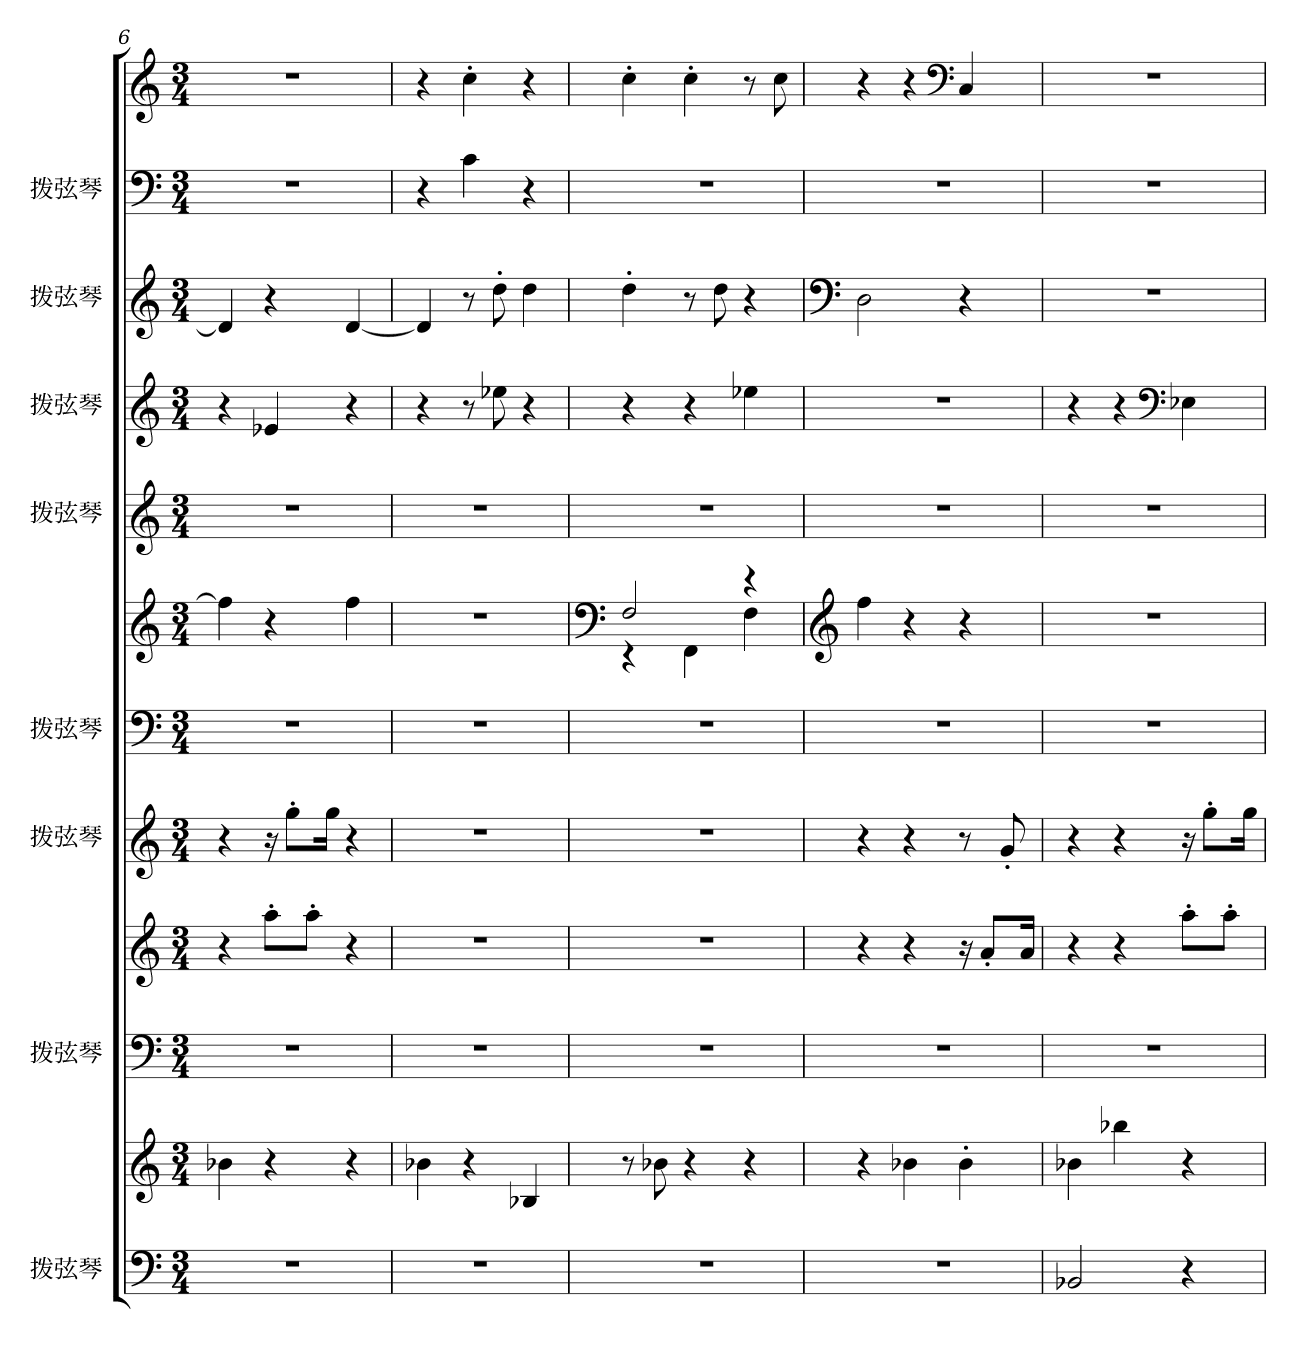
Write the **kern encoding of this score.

**kern	**kern	**kern	**kern	**kern	**kern	**kern	**kern	**kern	**kern	**kern	**kern
*part8	*part8	*part7	*part7	*part6	*part5	*part5	*part4	*part3	*part2	*part1	*part1
*staff12	*staff11	*staff10	*staff9	*staff8	*staff7	*staff6	*staff5	*staff4	*staff3	*staff2	*staff1
*I"拨弦琴	*	*I"拨弦琴	*	*I"拨弦琴	*I"拨弦琴	*	*I"拨弦琴	*I"拨弦琴	*I"拨弦琴	*I"拨弦琴	*
!!LO:PB:g=z
*clefF4	*clefG2	*clefF4	*clefG2	*clefG2	*clefF4	*clefG2	*clefG2	*clefG2	*clefG2	*clefF4	*clefG2
*k[]	*k[]	*k[]	*k[]	*k[]	*k[]	*k[]	*k[]	*k[]	*k[]	*k[]	*k[]
*M3/4	*M3/4	*M3/4	*M3/4	*M3/4	*M3/4	*M3/4	*M3/4	*M3/4	*M3/4	*M3/4	*M3/4
=6	=6	=6	=6	=6	=6	=6	=6	=6	=6	=6	=6
2.r	4b-X\	2.r	4r	4r	2.r	4ff\]	2.r	4r	4d/]	2.r	2.r
.	4r	.	8aa'\L	16r	.	4r	.	4e-X/	4r	.	.
.	.	.	.	8gg'\L	.	.	.	.	.	.	.
.	.	.	8aa'\J	.	.	.	.	.	.	.	.
.	.	.	.	16gg\Jk	.	.	.	.	.	.	.
.	4r	.	4r	4r	.	4ff\	.	4r	[4d/	.	.
=7	=7	=7	=7	=7	=7	=7	=7	=7	=7	=7	=7
2.r	4b-X\	2.r	2.r	2.r	2.r	2.r	2.r	4r	4d/]	4r	4r
.	4r	.	.	.	.	.	.	8r	8r	4c\	4cc'\
.	.	.	.	.	.	.	.	8ee-X\	8dd'\	.	.
.	4B-X/	.	.	.	.	.	.	4r	4dd\	4r	4r
=8	=8	=8	=8	=8	=8	=8	=8	=8	=8	=8	=8
*	*	*	*	*	*	*clefF4	*	*	*	*	*
*	*	*	*	*	*	*^	*	*	*	*	*
2.r	8r	2.r	2.r	2.r	2.r	2F/	4r	2.r	4r	4dd'\	2.r	4cc'\
.	8b-X\	.	.	.	.	.	.	.	.	.	.	.
.	4r	.	.	.	.	.	4FF\	.	4r	8r	.	4cc'\
.	.	.	.	.	.	.	.	.	.	8dd\	.	.
.	4r	.	.	.	.	4r	4F\	.	4ee-X\	4r	.	8r
.	.	.	.	.	.	.	.	.	.	.	.	8cc\
*	*	*	*	*	*	*v	*v	*	*	*	*	*
=9	=9	=9	=9	=9	=9	=9	=9	=9	=9	=9	=9
*	*	*	*	*	*	*clefG2	*	*	*clefF4	*	*
2.r	4r	2.r	4r	4r	2.r	4ff\	2.r	2.r	2D\	2.r	4r
.	4b-X\	.	4r	4r	.	4r	.	.	.	.	4r
*	*	*	*	*	*	*	*	*	*	*	*clefF4
.	4b-'\	.	16r	8r	.	4r	.	.	4r	.	4C/
.	.	.	8a'/L	.	.	.	.	.	.	.	.
.	.	.	.	8g'/	.	.	.	.	.	.	.
.	.	.	16a/Jk	.	.	.	.	.	.	.	.
=10	=10	=10	=10	=10	=10	=10	=10	=10	=10	=10	=10
2BB-X/	4b-X\	2.r	4r	4r	2.r	2.r	2.r	4r	2.r	2.r	2.r
.	4bb-X\	.	4r	4r	.	.	.	4r	.	.	.
*	*	*	*	*	*	*	*	*clefF4	*	*	*
4r	4r	.	8aa'\L	16r	.	.	.	4E-X\	.	.	.
.	.	.	.	8gg'\L	.	.	.	.	.	.	.
.	.	.	8aa'\J	.	.	.	.	.	.	.	.
.	.	.	.	16gg\Jk	.	.	.	.	.	.	.
=	=	=	=	=	=	=	=	=	=	=	=
*-	*-	*-	*-	*-	*-	*-	*-	*-	*-	*-	*-
